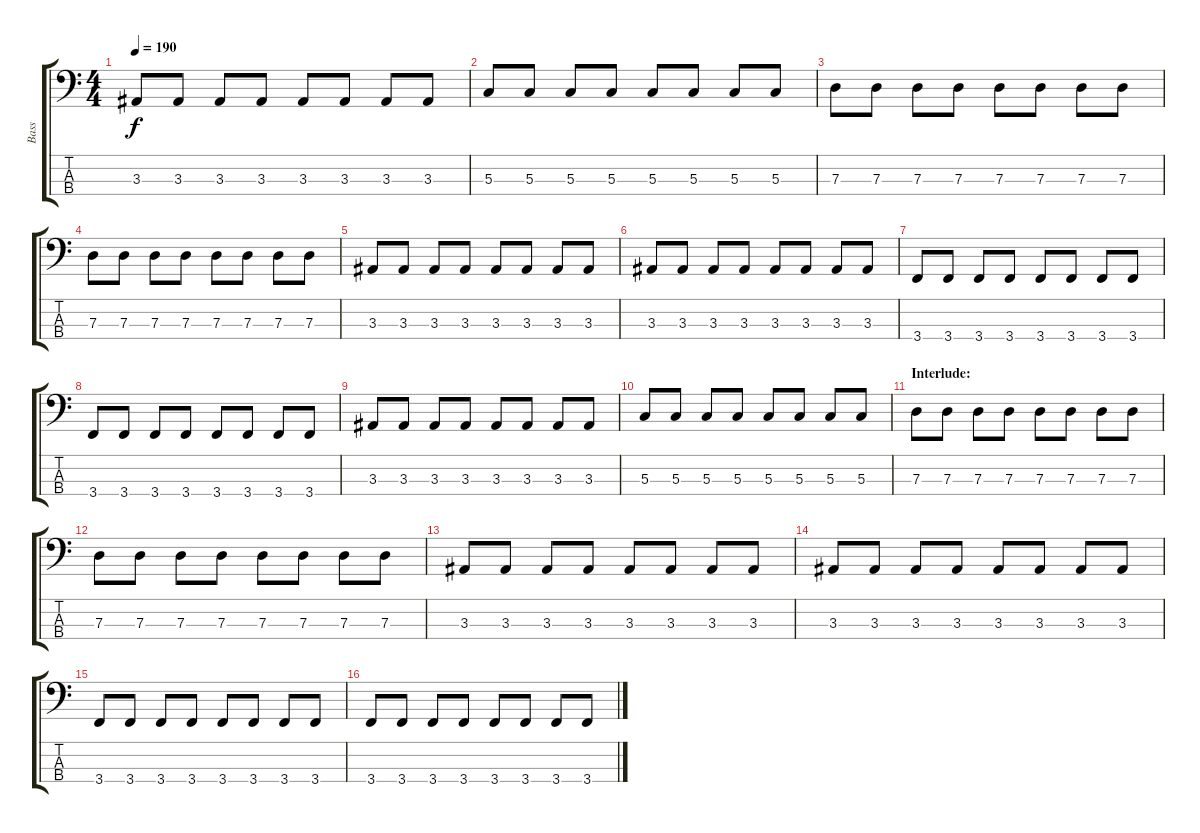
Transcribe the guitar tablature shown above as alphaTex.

\track ("Bass" "Bass") {instrument fretlessbass}
\staff {score tabs}
\tuning (F2 C2 G1 D1) {hide}
\ts (4 4)
\tempo 190
\clef f4
\ks c
3.3.8{dy f} 3.3.8 3.3.8 3.3.8 3.3.8 3.3.8 3.3.8 3.3.8 |
5.3.8 5.3.8 5.3.8 5.3.8 5.3.8 5.3.8 5.3.8 5.3.8 |
7.3.8 7.3.8 7.3.8 7.3.8 7.3.8 7.3.8 7.3.8 7.3.8 |
7.3.8 7.3.8 7.3.8 7.3.8 7.3.8 7.3.8 7.3.8 7.3.8 |
3.3.8 3.3.8 3.3.8 3.3.8 3.3.8 3.3.8 3.3.8 3.3.8 |
3.3.8 3.3.8 3.3.8 3.3.8 3.3.8 3.3.8 3.3.8 3.3.8 |
3.4.8 3.4.8 3.4.8 3.4.8 3.4.8 3.4.8 3.4.8 3.4.8 |
3.4.8 3.4.8 3.4.8 3.4.8 3.4.8 3.4.8 3.4.8 3.4.8 |
3.3.8 3.3.8 3.3.8 3.3.8 3.3.8 3.3.8 3.3.8 3.3.8 |
5.3.8 5.3.8 5.3.8 5.3.8 5.3.8 5.3.8 5.3.8 5.3.8 |
\section ("" "Interlude:")
7.3.8 7.3.8 7.3.8 7.3.8 7.3.8 7.3.8 7.3.8 7.3.8 |
7.3.8 7.3.8 7.3.8 7.3.8 7.3.8 7.3.8 7.3.8 7.3.8 |
3.3.8 3.3.8 3.3.8 3.3.8 3.3.8 3.3.8 3.3.8 3.3.8 |
3.3.8 3.3.8 3.3.8 3.3.8 3.3.8 3.3.8 3.3.8 3.3.8 |
3.4.8 3.4.8 3.4.8 3.4.8 3.4.8 3.4.8 3.4.8 3.4.8 |
3.4.8 3.4.8 3.4.8 3.4.8 3.4.8 3.4.8 3.4.8 3.4.8
